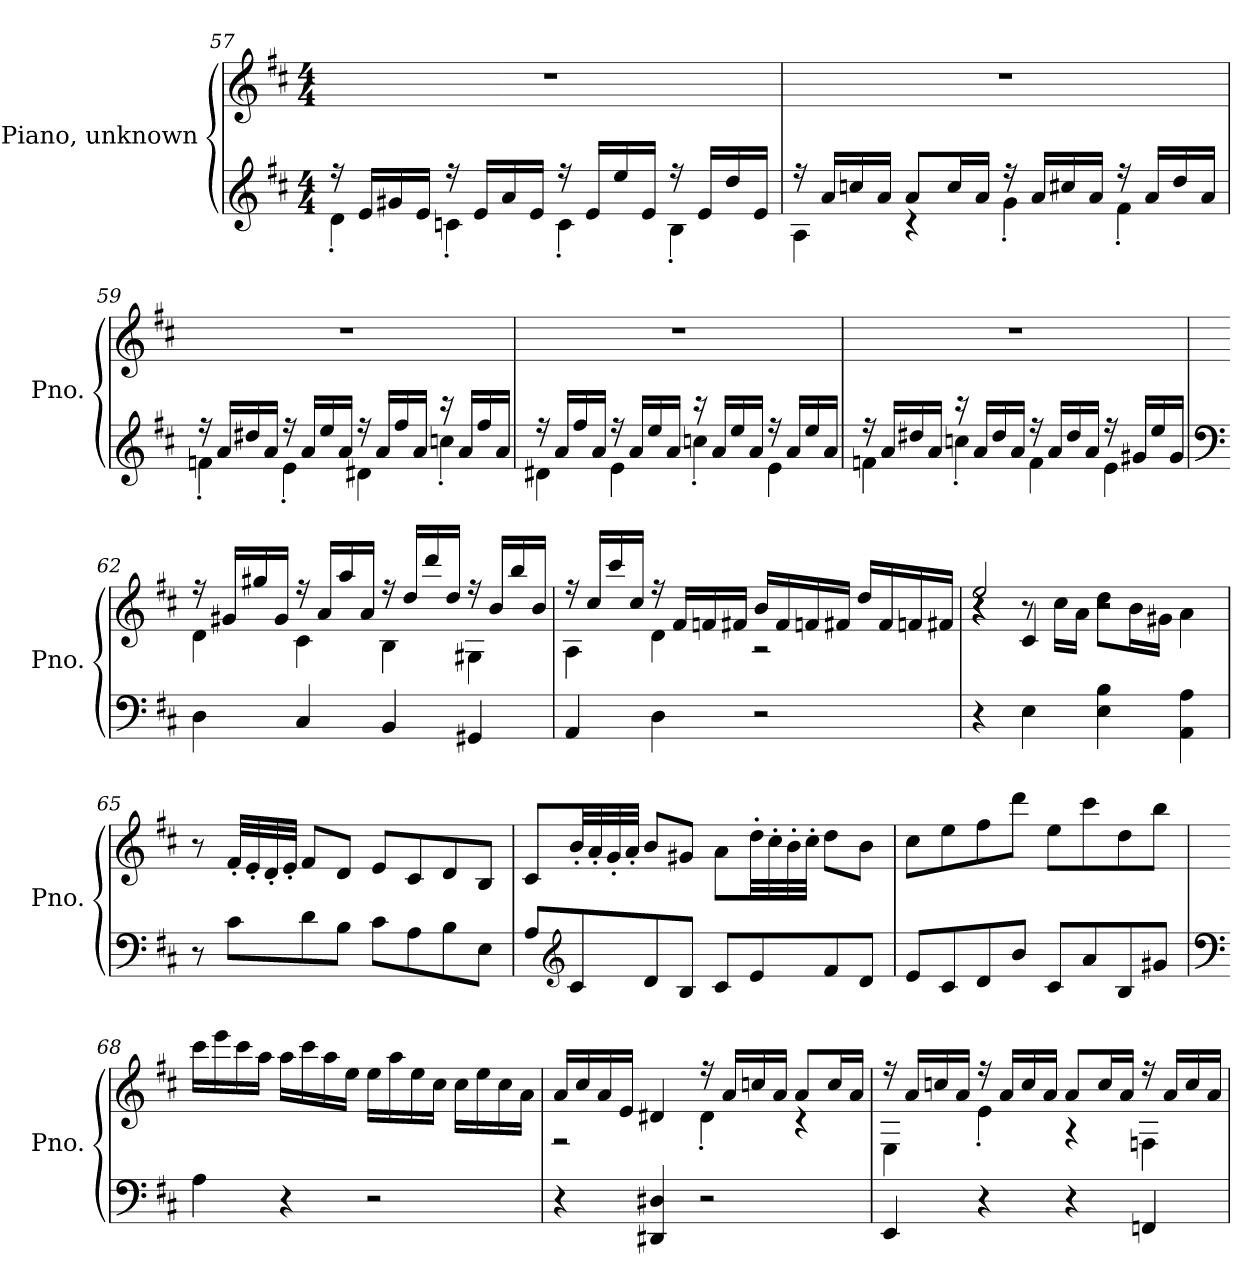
**kern	**kern
*part1	*part1
*staff2	*staff1
*I"Piano, unknown	*
*I'Pno.	*
*clefG2	*clefG2
*k[f#c#]	*k[f#c#]
*M4/4	*M4/4
=57	=57
*^	*
16r	4d'\	1r
16e/LL	.	.
16g#X/	.	.
16e/JJ	.	.
16r	4cn'\	.
16e/LL	.	.
16a/	.	.
16e/JJ	.	.
16r	4c'\	.
16e/LL	.	.
16ee/	.	.
16e/JJ	.	.
16r	4B'\	.
16e/LL	.	.
16dd/	.	.
16e/JJ	.	.
!!LO:LB:g=z
=58	=58	=58
16r	4A\	1r
16a/LL	.	.
16ccn/	.	.
16a/JJ	.	.
8a/L	4r	.
16cc/L	.	.
16a/JJ	.	.
16r	4g'\	.
16a/LL	.	.
16cc#X/	.	.
16a/JJ	.	.
16r	4f#'\	.
16a/LL	.	.
16dd/	.	.
16a/JJ	.	.
=59	=59	=59
16r	4fn'\	1r
16a/LL	.	.
16dd#X/	.	.
16a/JJ	.	.
16r	4e'\	.
16a/LL	.	.
16ee/	.	.
16a/JJ	.	.
16r	4d#X\	.
16a/LL	.	.
16ff#/	.	.
16a/JJ	.	.
16r	4ccn'\	.
16a/LL	.	.
16ff#/	.	.
16a/JJ	.	.
!!LO:PB:g=z
=60	=60	=60
16r	4d#X\	1r
16a/LL	.	.
16ff#/	.	.
16a/JJ	.	.
16r	4e\	.
16a/LL	.	.
16ee/	.	.
16a/JJ	.	.
16r	4ccn'\	.
16a/LL	.	.
16ee/	.	.
16a/JJ	.	.
16r	4e\	.
16a/LL	.	.
16ee/	.	.
16a/JJ	.	.
=61	=61	=61
16r	4fn\	1r
16a/LL	.	.
16dd#X/	.	.
16a/JJ	.	.
16r	4ccn'\	.
16a/LL	.	.
16dd#/	.	.
16a/JJ	.	.
16r	4f\	.
16a/LL	.	.
16dd#/	.	.
16a/JJ	.	.
16r	4e\	.
16g#X/LL	.	.
16ee/	.	.
16g#/JJ	.	.
*v	*v	*
!!LO:LB:g=z
=62	=62
*clefF4	*
*	*^
4D\	16r	4d\
.	16g#X/LL	.
.	16gg#X/	.
.	16g#/JJ	.
4C#/	16r	4c#\
.	16a/LL	.
.	16aa/	.
.	16a/JJ	.
4BB/	16r	4B\
.	16dd/LL	.
.	16ddd/	.
.	16dd/JJ	.
4GG#X/	16r	4G#X\
.	16b/LL	.
.	16bb/	.
.	16b/JJ	.
=63	=63	=63
4AA/	16r	4A\
.	16cc#/LL	.
.	16ccc#/	.
.	16cc#/JJ	.
4D\	16r	4d\
.	16f#/LL	.
.	16fn/	.
.	16f#X/JJ	.
2r	16b/LL	2r
.	16f#/	.
.	16fn/	.
.	16f#X/JJ	.
.	16dd/LL	.
.	16f#/	.
.	16fn/	.
.	16f#X/JJ	.
!!LO:LB:g=z
=64	=64	=64
*	*	*^
4r	2ee/	4r	4r
4E\	.	8r	4c#/
.	.	16cc#\LL	.
.	.	16a\JJ	.
4E\ 4B\	2r	8dd\L	2r
.	.	16b\L	.
.	.	16g#X\JJ	.
4AA\ 4A\	.	4a\	.
*	*v	*v	*v
=65	=65
8r	8r
8c#\L	32f#'/LLL
.	32e'/
.	32d'/
.	32e'/JJJ
8d\	8f#/L
8B\J	8d/J
8c#\L	8e/L
8A\	8c#/
8B\	8d/
8E\J	8B/J
=66	=66
8A/L	8c#/L
*clefG2	*
8c#/	32b'/LL
.	32a'/
.	32g'/
.	32a'/JJJ
8d/	8b/L
8B/J	8g#X/J
8c#/L	8a\L
8e/	32dd'\LL
.	32cc#'\
.	32b'\
.	32cc#'\JJJ
8f#/	8dd\L
8d/J	8b\J
!!LO:LB:g=z
=67	=67
8e/L	8cc#\L
8c#/	8ee\
8d/	8ff#\
8b/J	8ddd\J
8c#/L	8ee\L
8a/	8ccc#\
8B/	8dd\
8g#X/J	8bb\J
=68	=68
*clefF4	*
4A\	16ccc#\LL
.	16eee\
.	16ccc#\
.	16aa\JJ
4r	16aa\LL
.	16ccc#\
.	16aa\
.	16ee\JJ
2r	16ee\LL
.	16aa\
.	16ee\
.	16cc#\JJ
.	16cc#\LL
.	16ee\
.	16cc#\
.	16a\JJ
=69	=69
*	*^
4r	16a/LL	2r
.	16cc#/	.
.	16a/	.
.	16e/JJ	.
4DD#X/ 4D#X/	4d#X/	.
2r	16r	4d#'\
.	16a/LL	.
.	16ccn/	.
.	16a/JJ	.
.	8a/L	4r
.	16cc/L	.
.	16a/JJ	.
!!LO:LB:g=z	!!
=70	=70	=70
4EE/	16r	4E\
.	16a/LL	.
.	16ccn/	.
.	16a/JJ	.
4r	16r	4e'\
.	16a/LL	.
.	16cc/	.
.	16a/JJ	.
4r	8a/L	4r
.	16cc/L	.
.	16a/JJ	.
4FFn/	16r	4Fn\
.	16a/LL	.
.	16cc/	.
.	16a/JJ	.
*	*v	*v
=	=
*-	*-
